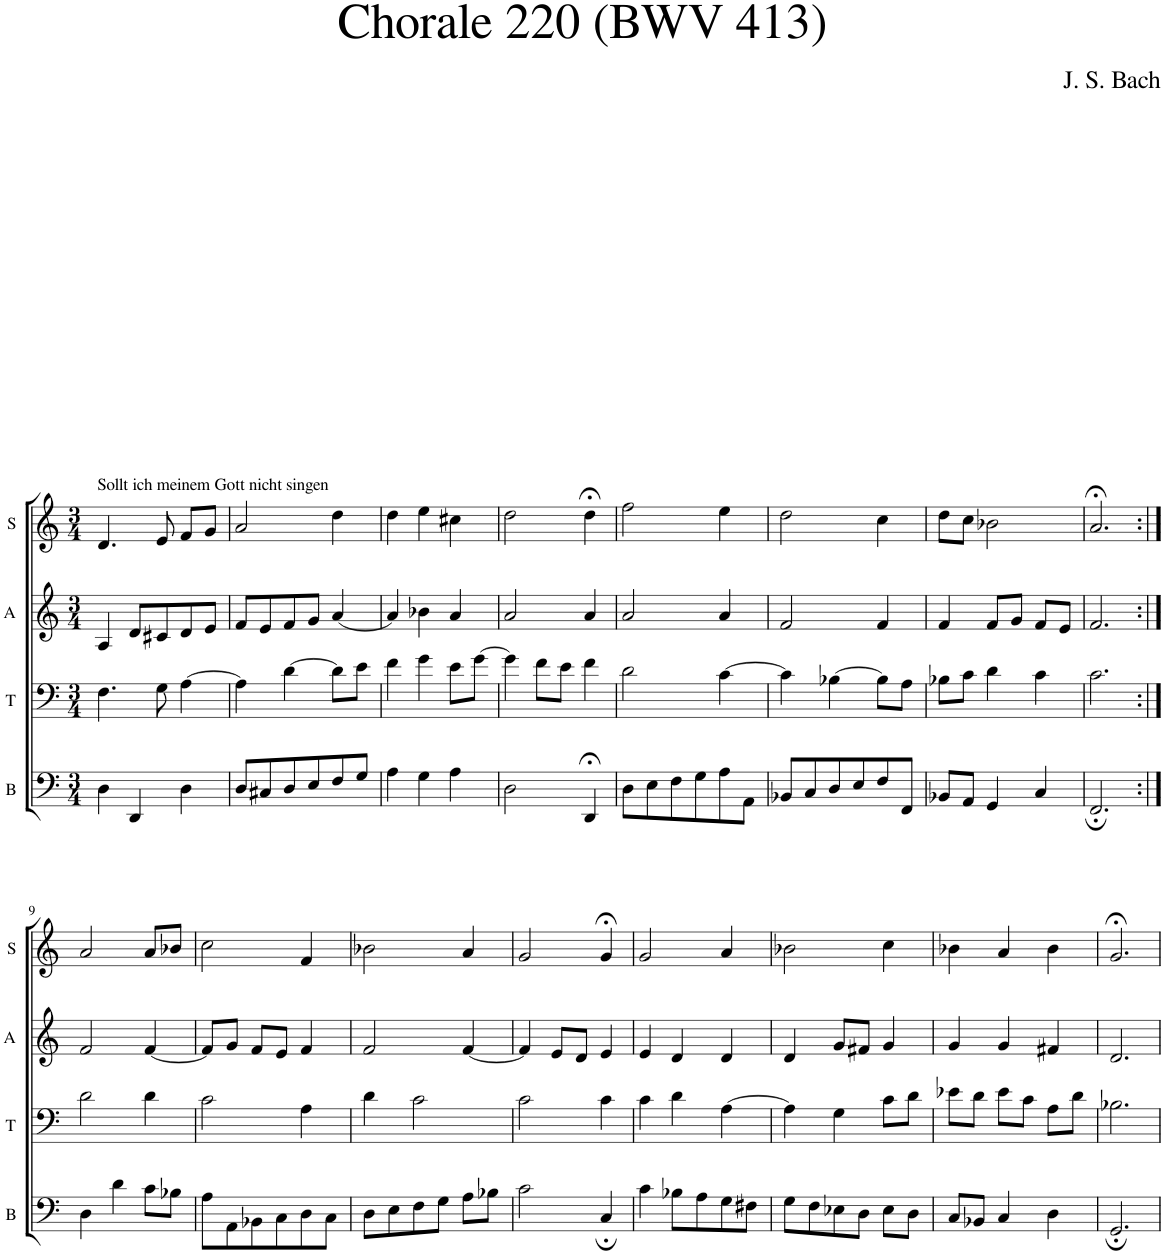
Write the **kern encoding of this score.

**kern	**kern	**kern	**kern
*part4	*part3	*part2	*part1
*staff4	*staff3	*staff2	*staff1
*I"B	*I"T	*I"A	*I"S
*I'B	*I'T	*I'A	*I'S
*clefF4	*clefF4	*clefG2	*clefG2
*k[]	*k[]	*k[]	*k[]
*M3/4	*M3/4	*M3/4	*M3/4
=1	=1	=1	=1
!	!	!	!LO:TX:a:t=Sollt ich meinem Gott nicht singen
4D\	4.F\	4A/	4.d/
4DD/	.	8d/L	.
.	8G\	8c#X/	8e/
4D\	[4A\	8d/	8f/L
.	.	8e/J	8g/J
=2	=2	=2	=2
8D/L	4A\]	8f/L	2a/
8C#X/	.	8e/	.
8D/	[4d\	8f/	.
8E/	.	8g/J	.
8F/	8d\L]	[4a/	4dd\
8G/J	8e\J	.	.
=3	=3	=3	=3
4A\	4f\	4a/]	4dd\
4G\	4g\	4b-X\	4ee\
4A\	8e\L	4a/	4cc#X\
.	[8g\J	.	.
=4	=4	=4	=4
2D\	4g\]	2a/	2dd\
.	8f\L	.	.
.	8e\J	.	.
4DD;</	4f\	4a/	4dd;<\
=5	=5	=5	=5
8D\L	2d\	2a/	2ff\
8E\	.	.	.
8F\	.	.	.
8G\	.	.	.
8A\	[4c\	4a/	4ee\
8AA\J	.	.	.
=6	=6	=6	=6
8BB-X/L	4c\]	2f/	2dd\
8C/	.	.	.
8D/	[4B-X\	.	.
8E/	.	.	.
8F/	8B-\L]	4f/	4cc\
8FF/J	8A\J	.	.
=7	=7	=7	=7
8BB-X/L	8B-X\L	4f/	8dd\L
8AA/J	8c\J	.	8cc\J
4GG/	4d\	8f/L	2b-X\
.	.	8g/J	.
4C/	4c\	8f/L	.
.	.	8e/J	.
=8	=8	=8	=8
2.FF;/	2.c\	2.f/	2.a;</
!!LO:LB:g=z
=9:|!	=9:|!	=9:|!	=9:|!
4D\	2d\	2f/	2a/
4d\	.	.	.
8c\L	4d\	[4f/	8a/L
8B-X\J	.	.	8b-X/J
=10	=10	=10	=10
8A\L	2c\	8f/L]	2cc\
8AA\	.	8g/J	.
8BB-X\	.	8f/L	.
8C\	.	8e/J	.
8D\	4A\	4f/	4f/
8C\J	.	.	.
=11	=11	=11	=11
8D\L	4d\	2f/	2b-X\
8E\	.	.	.
8F\	2c\	.	.
8G\J	.	.	.
8A\L	.	[4f/	4a/
8B-X\J	.	.	.
=12	=12	=12	=12
2c\	2c\	4f/]	2g/
.	.	8e/L	.
.	.	8d/J	.
4C;/	4c\	4e/	4g;</
=13	=13	=13	=13
4c\	4c\	4e/	2g/
8B-X\L	4d\	4d/	.
8A\	.	.	.
8G\	[4A\	4d/	4a/
8F#X\J	.	.	.
=14	=14	=14	=14
8G\L	4A\]	4d/	2b-X\
8F\	.	.	.
8E-X\	4G\	8g/L	.
8D\J	.	8f#X/J	.
8E-\L	8c\L	4g/	4cc\
8D\J	8d\J	.	.
=15	=15	=15	=15
8C/L	8e-X\L	4g/	4b-X\
8BB-X/J	8d\J	.	.
4C/	8e-\L	4g/	4a/
.	8c\J	.	.
4D\	8A\L	4f#X/	4b-\
.	8d\J	.	.
=16	=16	=16	=16
2.GG;/	2.B-X\	2.d/	2.g;</
=	=	=	=
*-	*-	*-	*-
